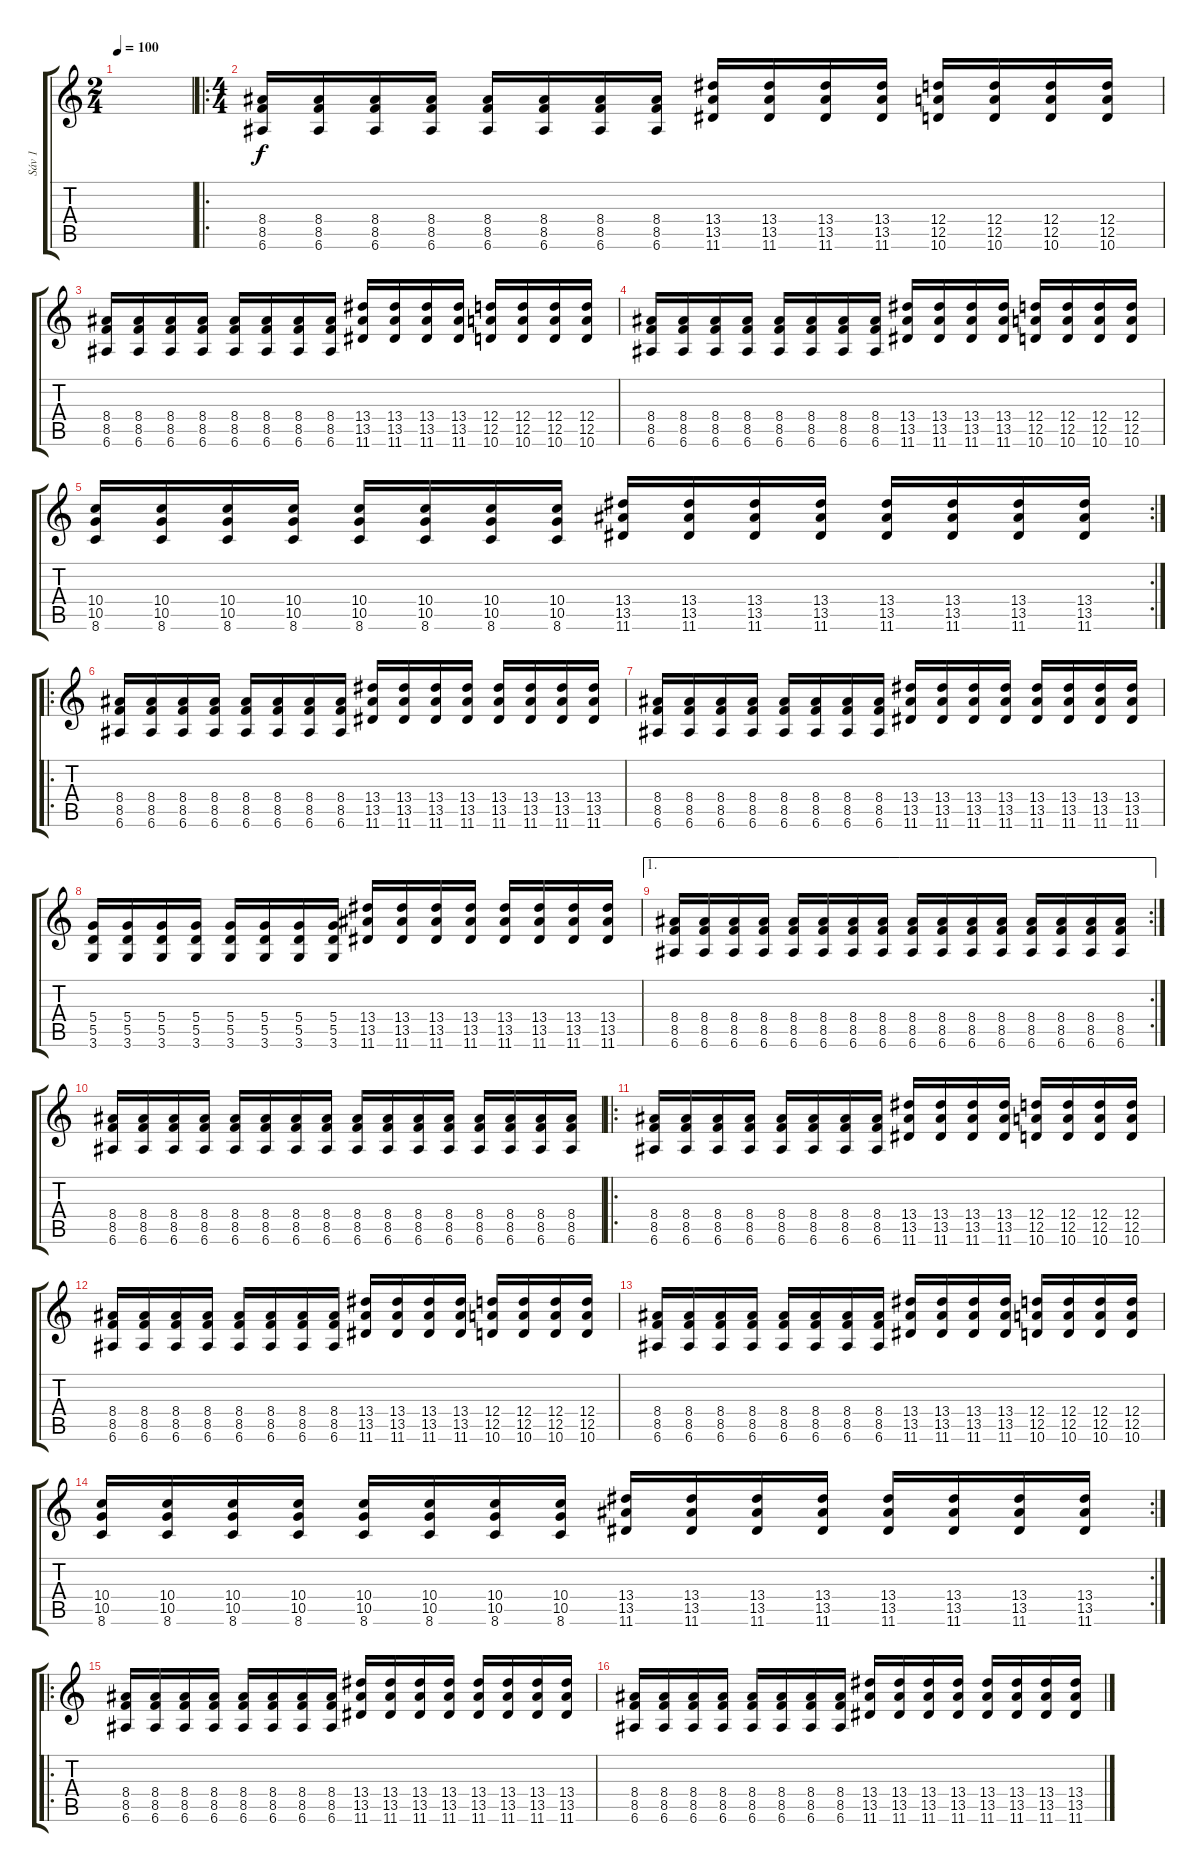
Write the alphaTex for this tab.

\track ("Sáv 1" "Sáv 1") {instrument distortionguitar}
\staff {score tabs}
\tuning (E4 B3 G3 D3 A2 E2) {hide}
\ts (2 4)
\tempo 100
\clef g2
\ks c
|
\ro
\ts (4 4)
(8.4 8.5 6.6).16 (8.4 8.5 6.6).16 (8.4 8.5 6.6).16 (8.4 8.5 6.6).16 (8.4 8.5 6.6).16 (8.4 8.5 6.6).16 (8.4 8.5 6.6).16 (8.4 8.5 6.6).16 (13.4 13.5 11.6).16 (13.4 13.5 11.6).16 (13.4 13.5 11.6).16 (13.4 13.5 11.6).16 (12.4 12.5 10.6).16 (12.4 12.5 10.6).16 (12.4 12.5 10.6).16 (12.4 12.5 10.6).16 |
(8.4 8.5 6.6).16 (8.4 8.5 6.6).16 (8.4 8.5 6.6).16 (8.4 8.5 6.6).16 (8.4 8.5 6.6).16 (8.4 8.5 6.6).16 (8.4 8.5 6.6).16 (8.4 8.5 6.6).16 (13.4 13.5 11.6).16 (13.4 13.5 11.6).16 (13.4 13.5 11.6).16 (13.4 13.5 11.6).16 (12.4 12.5 10.6).16 (12.4 12.5 10.6).16 (12.4 12.5 10.6).16 (12.4 12.5 10.6).16 |
(8.4 8.5 6.6).16 (8.4 8.5 6.6).16 (8.4 8.5 6.6).16 (8.4 8.5 6.6).16 (8.4 8.5 6.6).16 (8.4 8.5 6.6).16 (8.4 8.5 6.6).16 (8.4 8.5 6.6).16 (13.4 13.5 11.6).16 (13.4 13.5 11.6).16 (13.4 13.5 11.6).16 (13.4 13.5 11.6).16 (12.4 12.5 10.6).16 (12.4 12.5 10.6).16 (12.4 12.5 10.6).16 (12.4 12.5 10.6).16 |
\rc 2
(10.4 10.5 8.6).16 (10.4 10.5 8.6).16 (10.4 10.5 8.6).16 (10.4 10.5 8.6).16 (10.4 10.5 8.6).16 (10.4 10.5 8.6).16 (10.4 10.5 8.6).16 (10.4 10.5 8.6).16 (13.4 13.5 11.6).16 (13.4 13.5 11.6).16 (13.4 13.5 11.6).16 (13.4 13.5 11.6).16 (13.4 13.5 11.6).16 (13.4 13.5 11.6).16 (13.4 13.5 11.6).16 (13.4 13.5 11.6).16 |
\ro
(8.4 8.5 6.6).16 (8.4 8.5 6.6).16 (8.4 8.5 6.6).16 (8.4 8.5 6.6).16 (8.4 8.5 6.6).16 (8.4 8.5 6.6).16 (8.4 8.5 6.6).16 (8.4 8.5 6.6).16 (13.4 13.5 11.6).16 (13.4 13.5 11.6).16 (13.4 13.5 11.6).16 (13.4 13.5 11.6).16 (13.4 13.5 11.6).16 (13.4 13.5 11.6).16 (13.4 13.5 11.6).16 (13.4 13.5 11.6).16 |
(8.4 8.5 6.6).16 (8.4 8.5 6.6).16 (8.4 8.5 6.6).16 (8.4 8.5 6.6).16 (8.4 8.5 6.6).16 (8.4 8.5 6.6).16 (8.4 8.5 6.6).16 (8.4 8.5 6.6).16 (13.4 13.5 11.6).16 (13.4 13.5 11.6).16 (13.4 13.5 11.6).16 (13.4 13.5 11.6).16 (13.4 13.5 11.6).16 (13.4 13.5 11.6).16 (13.4 13.5 11.6).16 (13.4 13.5 11.6).16 |
(5.4 5.5 3.6).16 (5.4 5.5 3.6).16 (5.4 5.5 3.6).16 (5.4 5.5 3.6).16 (5.4 5.5 3.6).16 (5.4 5.5 3.6).16 (5.4 5.5 3.6).16 (5.4 5.5 3.6).16 (13.4 13.5 11.6).16 (13.4 13.5 11.6).16 (13.4 13.5 11.6).16 (13.4 13.5 11.6).16 (13.4 13.5 11.6).16 (13.4 13.5 11.6).16 (13.4 13.5 11.6).16 (13.4 13.5 11.6).16 |
\ae 1
\rc 2
(8.4 8.5 6.6).16 (8.4 8.5 6.6).16 (8.4 8.5 6.6).16 (8.4 8.5 6.6).16 (8.4 8.5 6.6).16 (8.4 8.5 6.6).16 (8.4 8.5 6.6).16 (8.4 8.5 6.6).16 (8.4 8.5 6.6).16 (8.4 8.5 6.6).16 (8.4 8.5 6.6).16 (8.4 8.5 6.6).16 (8.4 8.5 6.6).16 (8.4 8.5 6.6).16 (8.4 8.5 6.6).16 (8.4 8.5 6.6).16 |
(8.4 8.5 6.6).16 (8.4 8.5 6.6).16 (8.4 8.5 6.6).16 (8.4 8.5 6.6).16 (8.4 8.5 6.6).16 (8.4 8.5 6.6).16 (8.4 8.5 6.6).16 (8.4 8.5 6.6).16 (8.4 8.5 6.6).16 (8.4 8.5 6.6).16 (8.4 8.5 6.6).16 (8.4 8.5 6.6).16 (8.4 8.5 6.6).16 (8.4 8.5 6.6).16 (8.4 8.5 6.6).16 (8.4 8.5 6.6).16 |
\ro
(8.4 8.5 6.6).16 (8.4 8.5 6.6).16 (8.4 8.5 6.6).16 (8.4 8.5 6.6).16 (8.4 8.5 6.6).16 (8.4 8.5 6.6).16 (8.4 8.5 6.6).16 (8.4 8.5 6.6).16 (13.4 13.5 11.6).16 (13.4 13.5 11.6).16 (13.4 13.5 11.6).16 (13.4 13.5 11.6).16 (12.4 12.5 10.6).16 (12.4 12.5 10.6).16 (12.4 12.5 10.6).16 (12.4 12.5 10.6).16 |
(8.4 8.5 6.6).16 (8.4 8.5 6.6).16 (8.4 8.5 6.6).16 (8.4 8.5 6.6).16 (8.4 8.5 6.6).16 (8.4 8.5 6.6).16 (8.4 8.5 6.6).16 (8.4 8.5 6.6).16 (13.4 13.5 11.6).16 (13.4 13.5 11.6).16 (13.4 13.5 11.6).16 (13.4 13.5 11.6).16 (12.4 12.5 10.6).16 (12.4 12.5 10.6).16 (12.4 12.5 10.6).16 (12.4 12.5 10.6).16 |
(8.4 8.5 6.6).16 (8.4 8.5 6.6).16 (8.4 8.5 6.6).16 (8.4 8.5 6.6).16 (8.4 8.5 6.6).16 (8.4 8.5 6.6).16 (8.4 8.5 6.6).16 (8.4 8.5 6.6).16 (13.4 13.5 11.6).16 (13.4 13.5 11.6).16 (13.4 13.5 11.6).16 (13.4 13.5 11.6).16 (12.4 12.5 10.6).16 (12.4 12.5 10.6).16 (12.4 12.5 10.6).16 (12.4 12.5 10.6).16 |
\rc 2
(10.4 10.5 8.6).16 (10.4 10.5 8.6).16 (10.4 10.5 8.6).16 (10.4 10.5 8.6).16 (10.4 10.5 8.6).16 (10.4 10.5 8.6).16 (10.4 10.5 8.6).16 (10.4 10.5 8.6).16 (13.4 13.5 11.6).16 (13.4 13.5 11.6).16 (13.4 13.5 11.6).16 (13.4 13.5 11.6).16 (13.4 13.5 11.6).16 (13.4 13.5 11.6).16 (13.4 13.5 11.6).16 (13.4 13.5 11.6).16 |
\ro
(8.4 8.5 6.6).16 (8.4 8.5 6.6).16 (8.4 8.5 6.6).16 (8.4 8.5 6.6).16 (8.4 8.5 6.6).16 (8.4 8.5 6.6).16 (8.4 8.5 6.6).16 (8.4 8.5 6.6).16 (13.4 13.5 11.6).16 (13.4 13.5 11.6).16 (13.4 13.5 11.6).16 (13.4 13.5 11.6).16 (13.4 13.5 11.6).16 (13.4 13.5 11.6).16 (13.4 13.5 11.6).16 (13.4 13.5 11.6).16 |
(8.4 8.5 6.6).16 (8.4 8.5 6.6).16 (8.4 8.5 6.6).16 (8.4 8.5 6.6).16 (8.4 8.5 6.6).16 (8.4 8.5 6.6).16 (8.4 8.5 6.6).16 (8.4 8.5 6.6).16 (13.4 13.5 11.6).16 (13.4 13.5 11.6).16 (13.4 13.5 11.6).16 (13.4 13.5 11.6).16 (13.4 13.5 11.6).16 (13.4 13.5 11.6).16 (13.4 13.5 11.6).16 (13.4 13.5 11.6).16
